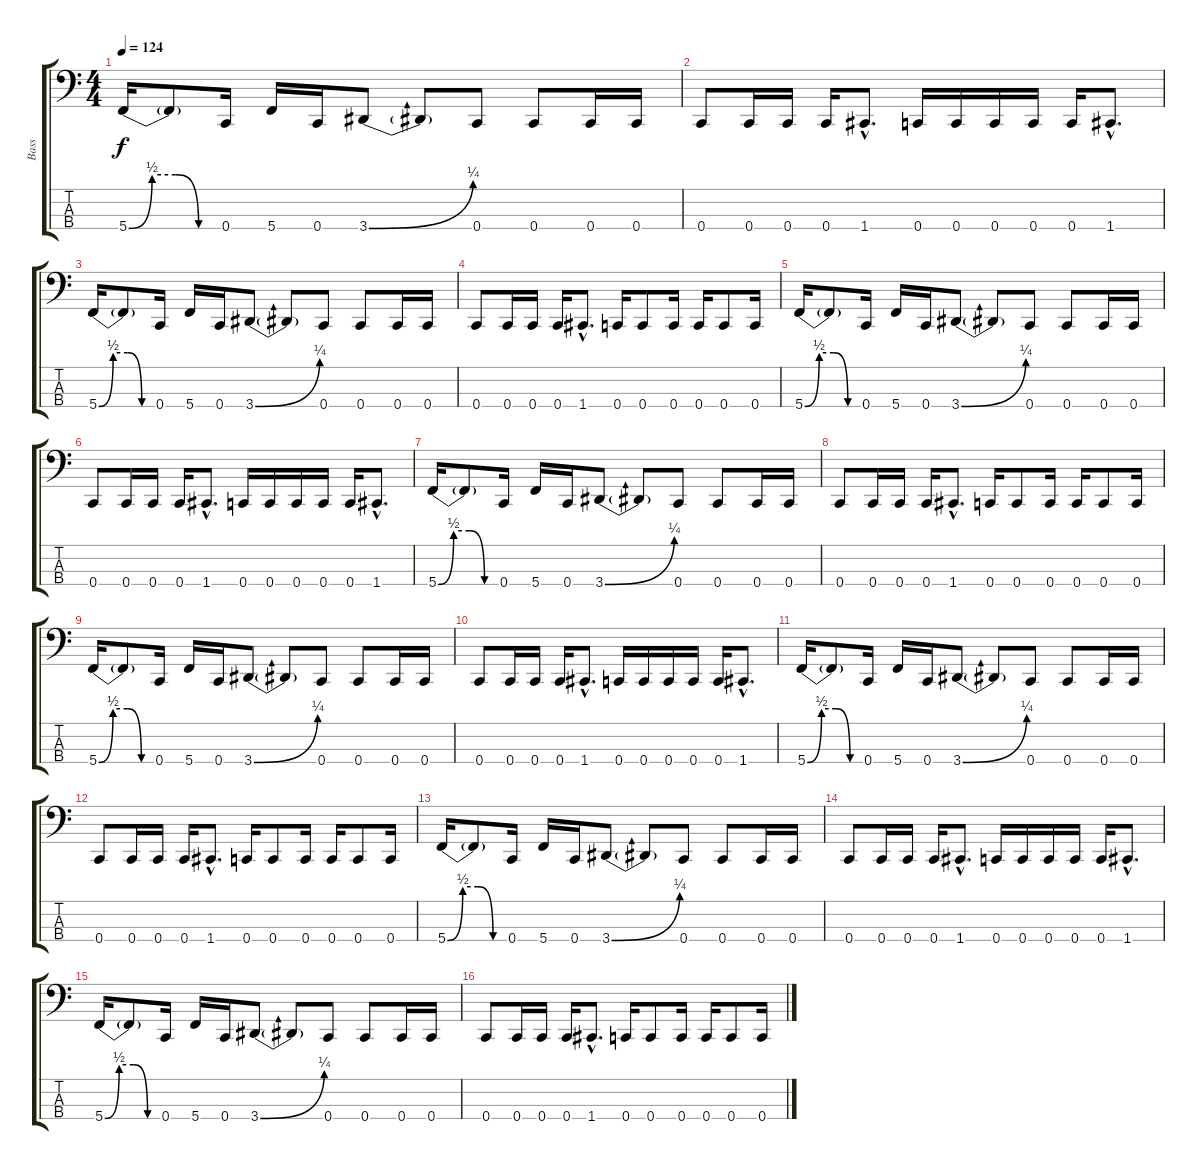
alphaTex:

\track ("Bass" "Bass") {instrument electricbasspick}
\staff {score tabs}
\tuning (F2 C2 G1 C1) {hide}
\ts (4 4)
\tempo 124
\clef f4
\ks c
5.4{be (custom 0 0 15 2 30 2 45 0 60 0)}.16{dy f} 5.4{t}.8 0.4.16 5.4.16 0.4.16 3.4{be (bend 0 0 60 1)}.8 3.4{t}.8 0.4.8 0.4.8 0.4.16 0.4.16 |
0.4.8 0.4.16 0.4.16 0.4.16 1.4{hac}.8{d} 0.4.16 0.4.16 0.4.16 0.4.16 0.4.16 1.4{hac}.8{d} |
5.4{be (custom 0 0 15 2 30 2 45 0 60 0)}.16 5.4{t}.8 0.4.16 5.4.16 0.4.16 3.4{be (bend 0 0 60 1)}.8 3.4{t}.8 0.4.8 0.4.8 0.4.16 0.4.16 |
0.4.8 0.4.16 0.4.16 0.4.16 1.4{hac}.8{d} 0.4.16 0.4.8 0.4.16 0.4.16 0.4.8 0.4.16 |
5.4{be (custom 0 0 15 2 30 2 45 0 60 0)}.16 5.4{t}.8 0.4.16 5.4.16 0.4.16 3.4{be (bend 0 0 60 1)}.8 3.4{t}.8 0.4.8 0.4.8 0.4.16 0.4.16 |
0.4.8 0.4.16 0.4.16 0.4.16 1.4{hac}.8{d} 0.4.16 0.4.16 0.4.16 0.4.16 0.4.16 1.4{hac}.8{d} |
5.4{be (custom 0 0 15 2 30 2 45 0 60 0)}.16 5.4{t}.8 0.4.16 5.4.16 0.4.16 3.4{be (bend 0 0 60 1)}.8 3.4{t}.8 0.4.8 0.4.8 0.4.16 0.4.16 |
0.4.8 0.4.16 0.4.16 0.4.16 1.4{hac}.8{d} 0.4.16 0.4.8 0.4.16 0.4.16 0.4.8 0.4.16 |
5.4{be (custom 0 0 15 2 30 2 45 0 60 0)}.16 5.4{t}.8 0.4.16 5.4.16 0.4.16 3.4{be (bend 0 0 60 1)}.8 3.4{t}.8 0.4.8 0.4.8 0.4.16 0.4.16 |
0.4.8 0.4.16 0.4.16 0.4.16 1.4{hac}.8{d} 0.4.16 0.4.16 0.4.16 0.4.16 0.4.16 1.4{hac}.8{d} |
5.4{be (custom 0 0 15 2 30 2 45 0 60 0)}.16 5.4{t}.8 0.4.16 5.4.16 0.4.16 3.4{be (bend 0 0 60 1)}.8 3.4{t}.8 0.4.8 0.4.8 0.4.16 0.4.16 |
0.4.8 0.4.16 0.4.16 0.4.16 1.4{hac}.8{d} 0.4.16 0.4.8 0.4.16 0.4.16 0.4.8 0.4.16 |
5.4{be (custom 0 0 15 2 30 2 45 0 60 0)}.16 5.4{t}.8 0.4.16 5.4.16 0.4.16 3.4{be (bend 0 0 60 1)}.8 3.4{t}.8 0.4.8 0.4.8 0.4.16 0.4.16 |
0.4.8 0.4.16 0.4.16 0.4.16 1.4{hac}.8{d} 0.4.16 0.4.16 0.4.16 0.4.16 0.4.16 1.4{hac}.8{d} |
5.4{be (custom 0 0 15 2 30 2 45 0 60 0)}.16 5.4{t}.8 0.4.16 5.4.16 0.4.16 3.4{be (bend 0 0 60 1)}.8 3.4{t}.8 0.4.8 0.4.8 0.4.16 0.4.16 |
0.4.8 0.4.16 0.4.16 0.4.16 1.4{hac}.8{d} 0.4.16 0.4.8 0.4.16 0.4.16 0.4.8 0.4.16
